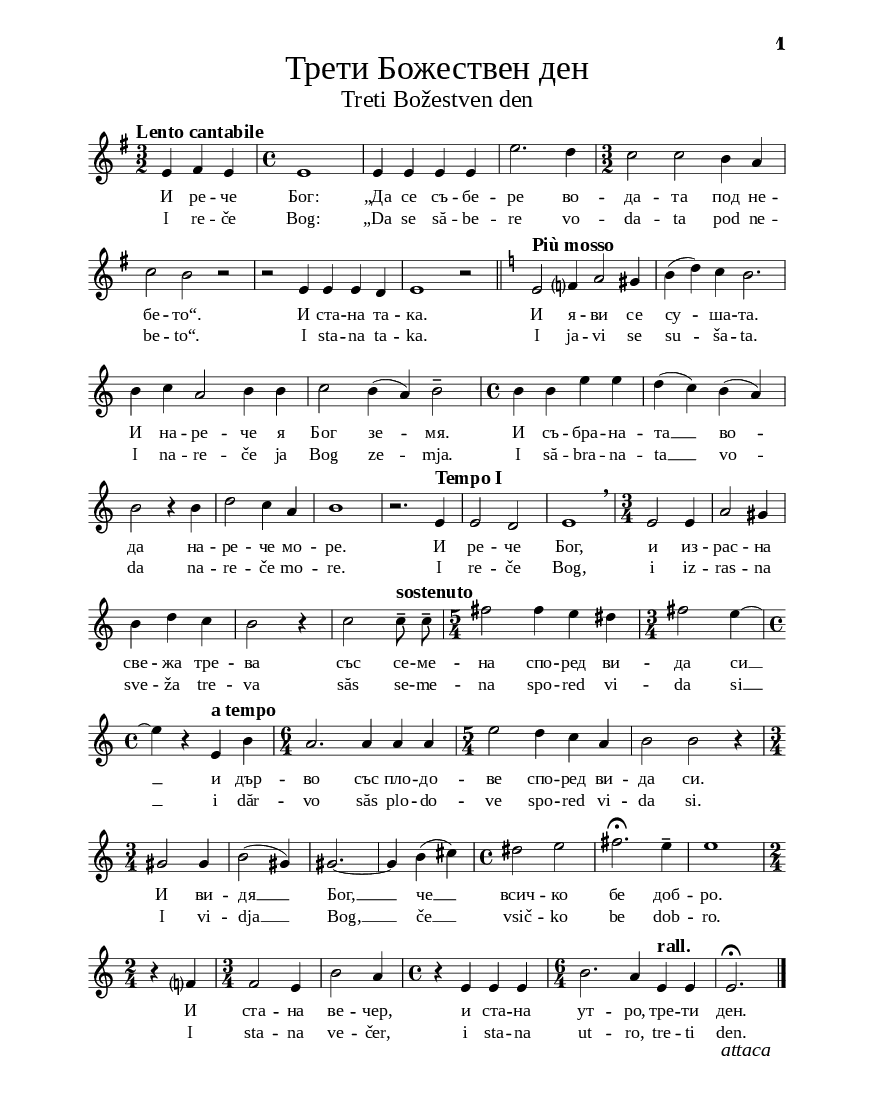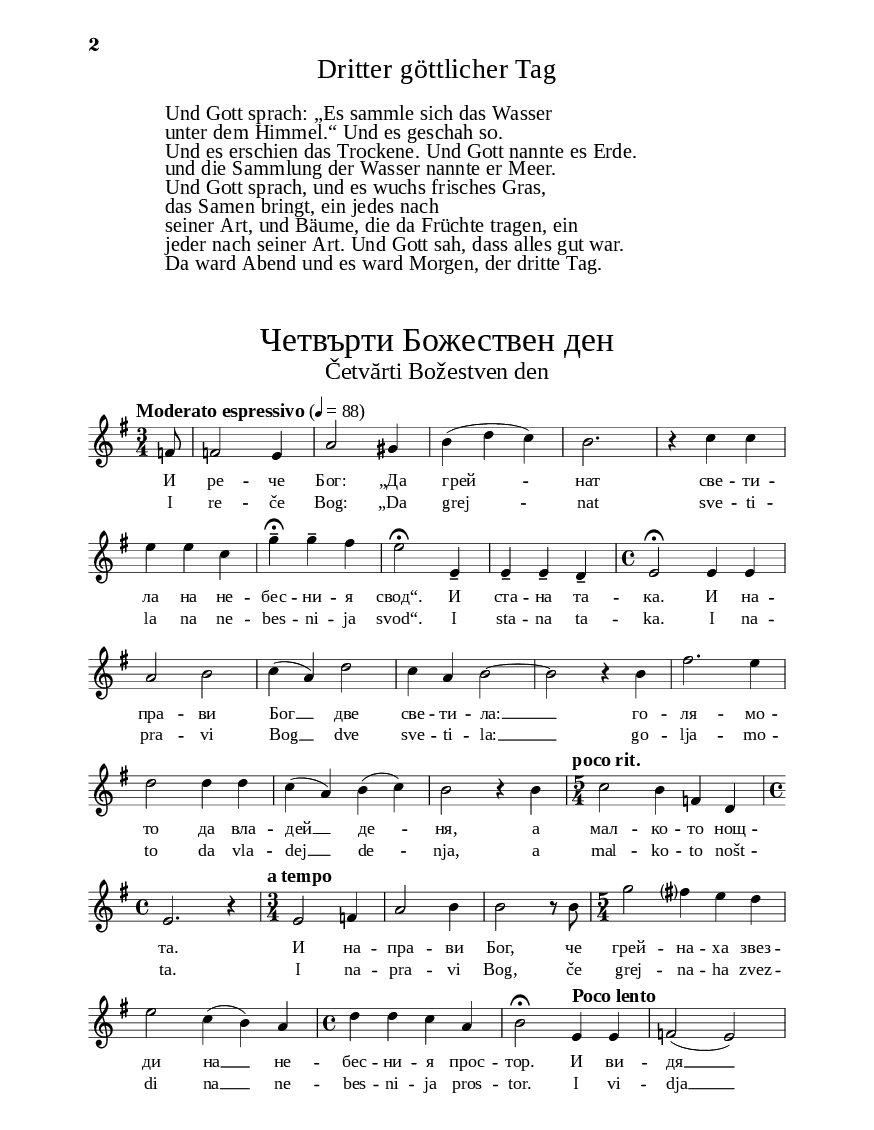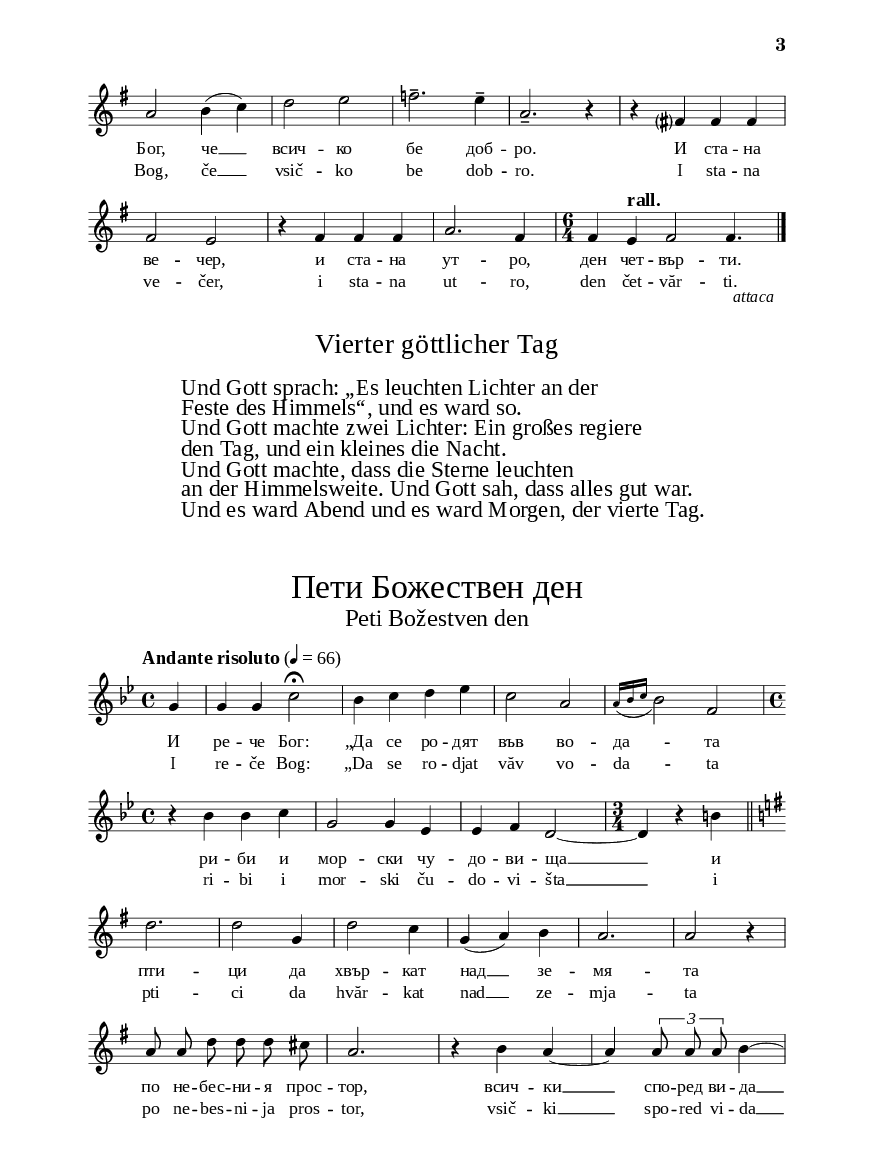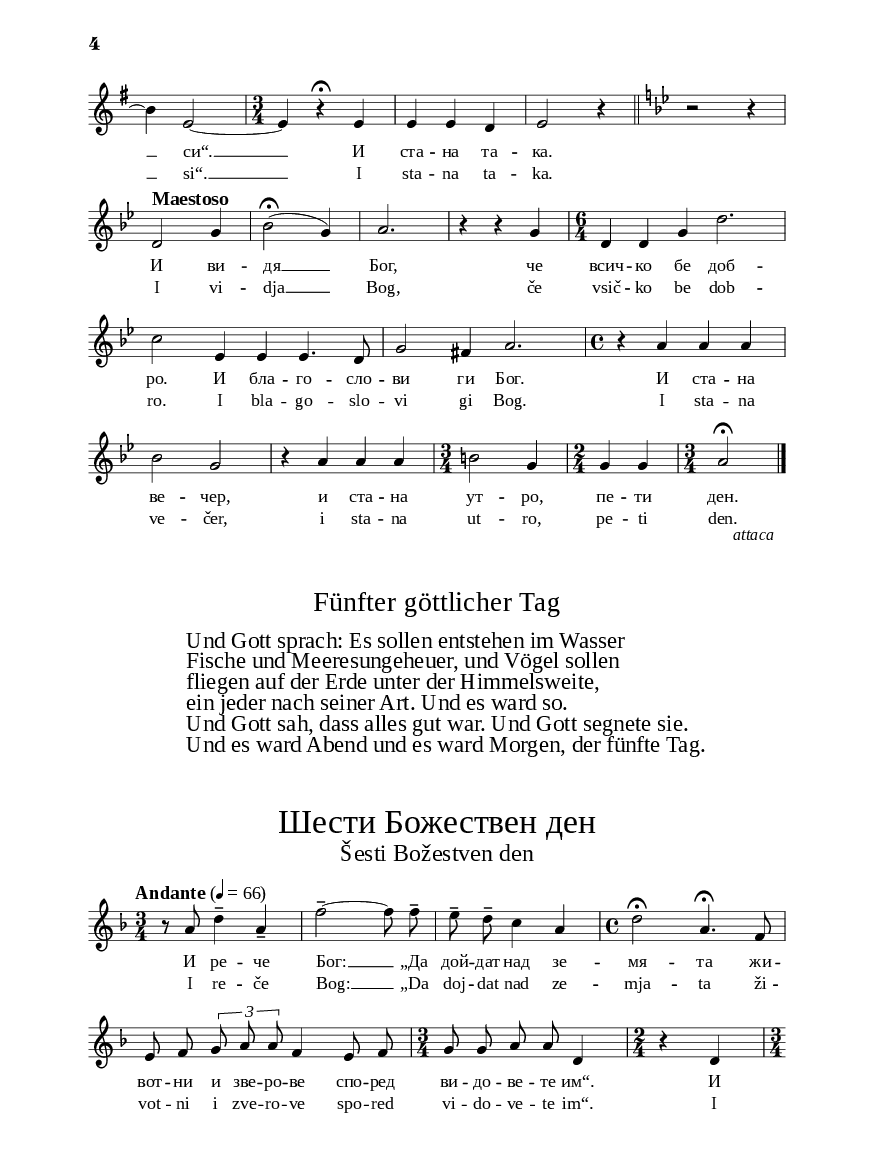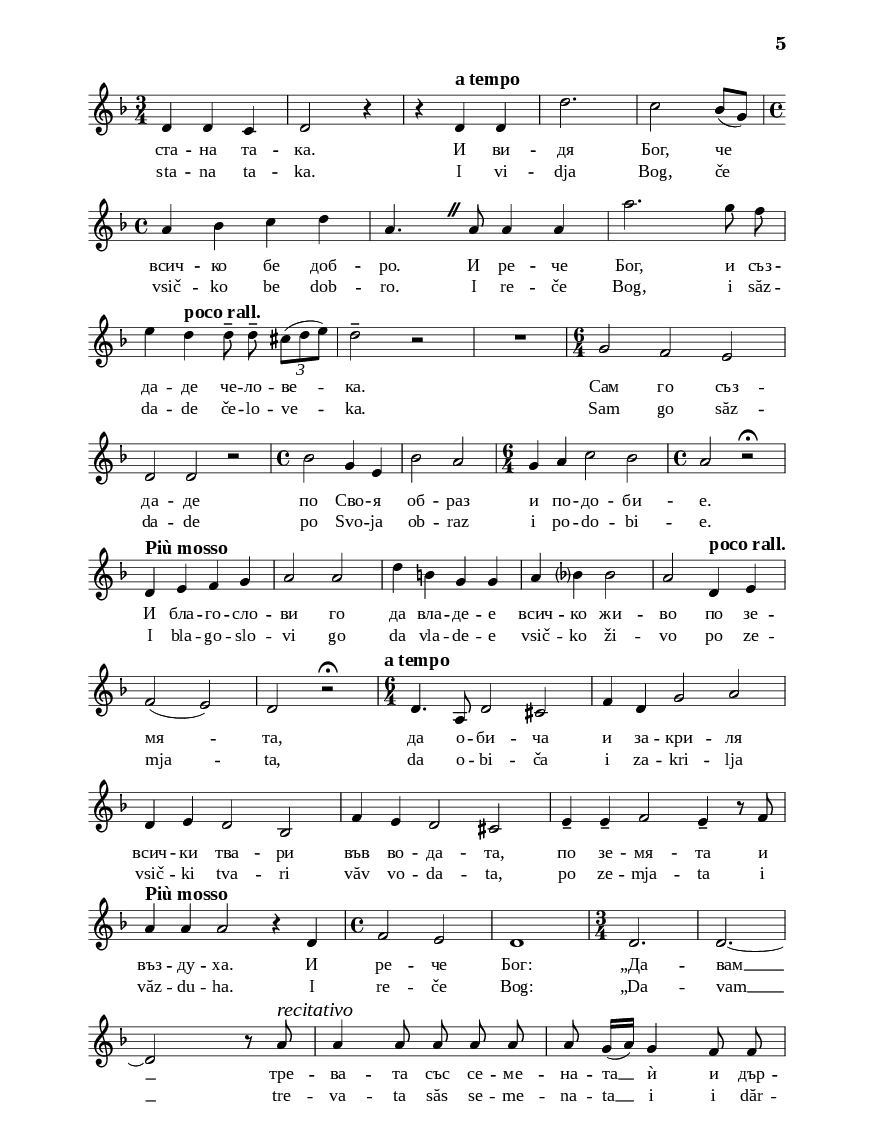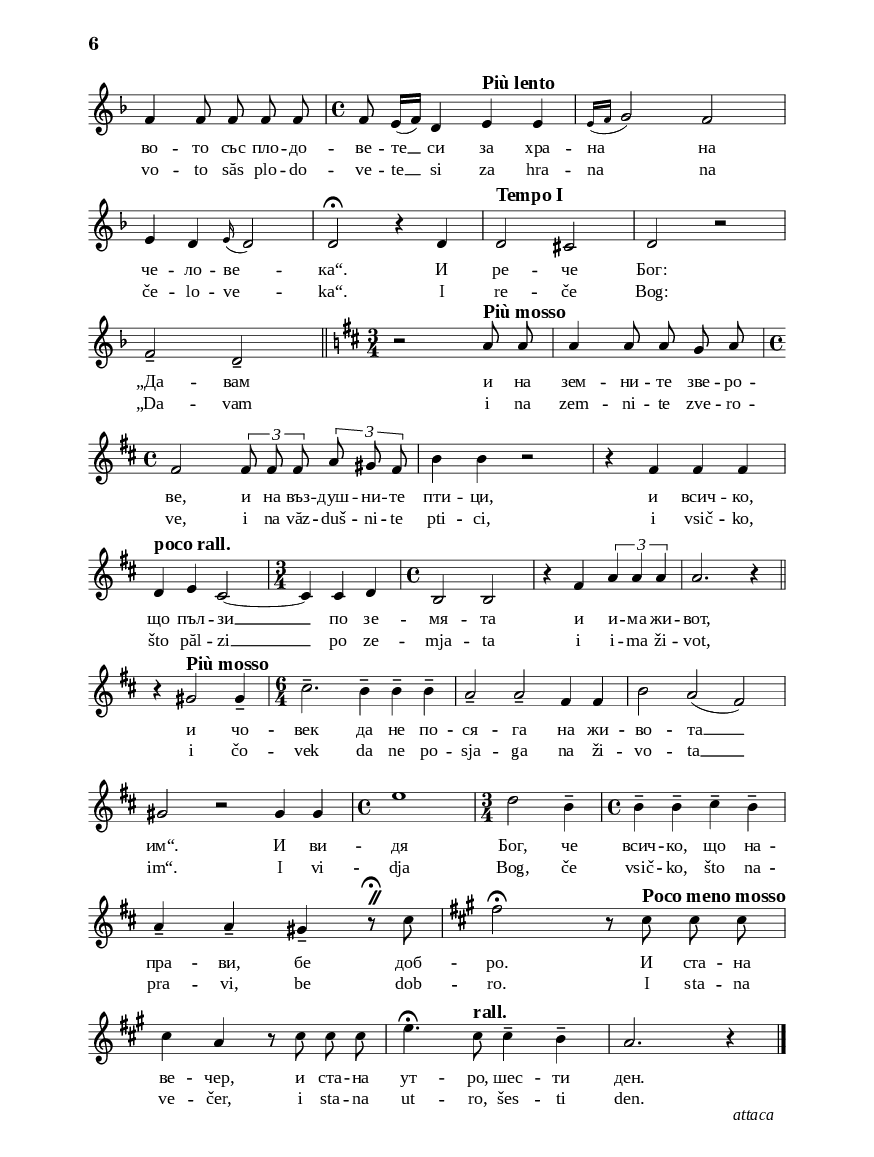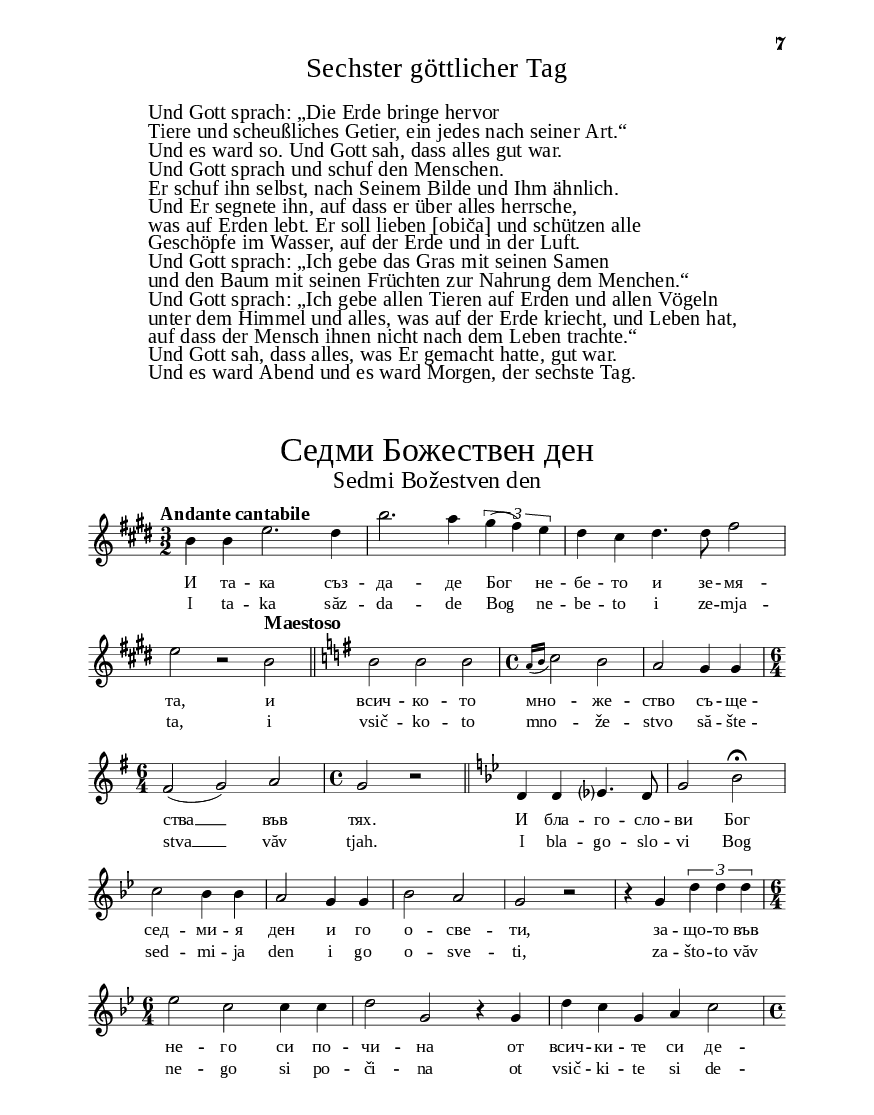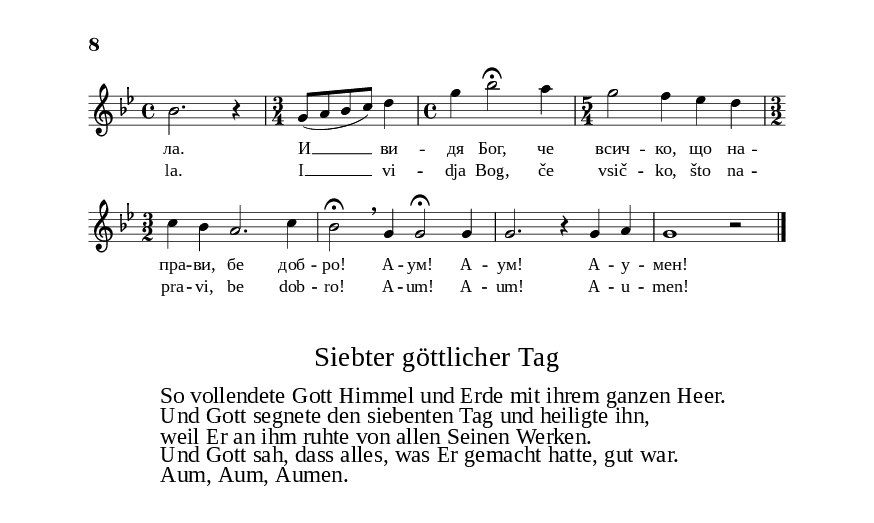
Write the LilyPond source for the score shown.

\version "2.24.4"

% include paper part and global functions
\include "include/globals.ily"

\bookpart {
  \label #'ref193
  \tocItem \markup "     Трети Божествен ден – Treti Božestven den"
  \include "include/bookpart-paper.ily"
  \score {
    \include "include/score-layout.ily"

    \new Voice \absolute {
      \clef treble
      \key e \minor
      \time 3/2
      \tempo "Lento cantabile"
      \autoBeamOff
      \partial 2.
      e'4  fis'4
      e'4 | % 2
      \time 4/4  | % 2
      e'1 | % 3
      e'4  e'4  e'4  e'4 | % 4
      e''2. d''4   | % 5
      \time 3/2   | % 5
      c''2 c''2 b'4  a'4 | \break % 6
      c''2 b'2 r2 | % 7
      r2  e'4  e'4  e'4  d'4 | % 8
      e'1 r2 \bar "||"
      \key a \minor | % 9
      \tempo "Più mosso"e'2 f'?4  a'2
      gis'4 |
      b'4 ( d''4 ) c''4 b'2. \break | % 11
      b'4 c''4  a'2 b'4 b'4
      | % 12
      c''2 b'4 (  a'4 ) b'2 -- | % 13
      \time 4/4  | % 13
      b'4 b'4 e''4 e''4 | % 14
      d''4 ( c''4 ) b'4 (  a'4 )
      \break | % 15
      b'2 r4 b'4 | % 16
      d''2 c''4  a'4 | % 17
      b'1 | % 18
      r2.  \tempo "Tempo I" e'4 | % 19
      e'2  d'2 |
      e'1 \breathe   | % 21
      \time 3/4  | % 21
      e'2  e'4  |  % 22
      a'2  gis'4 | \break % 23
      b'4 d''4 c''4 | % 24
      b'2 r4 | % 25
      c''2 \tempo"sostenuto" c''8 --
      c''8 -- | % 26
      \time 5/4  | % 26
      fis''2 fis''4 e''4 dis''4 |  % 27
      \time 3/4  | % 27
      fis''2 e''4 ~ |\break   % 28
      \time 4/4  | % 28
      e''4 r4  \tempo"a tempo"e'4
      b'4 | % 29
      \time 6/4  | % 29
      a'2.  a'4  a'4  a'4 |
      \time 5/4  |
      e''2 d''4 c''4  a'4  | % 31
      b'2 b'2 r4 | \break % 32
      \time 3/4  | % 32
      gis'2  gis'4 |  % 33
      b'2 (  gis'4 ) | % 34
      gis'2. ~ | % 35
      gis'4 b'4 ( cis''4 ) | % 36
      \time 4/4  | % 36
      dis''2 e''2  | % 37
      fis''2. ^\fermata e''4 -- | % 38
      e''1 | \break % 39
      \time 2/4  | % 39
      r4  f'?4 |
      \time 3/4  |
      f'2  e'4 | % 41
      b'2  a'4 | % 42
      \time 4/4  | % 42
      r4  e'4  e'4  e'4 | % 43
      \time 6/4  | % 43
      b'2.  a'4   % 44
      \tempo"rall."e'4 e'4 | e'2. \fermata
      \bar "|."
    }

    \addlyrics {
      И
      ре -- че Бог: „Да се съ -- бе --
      ре во -- да -- та под не -- бе --
      то“. И ста -- на та -- ка. И я --
      ви се су -- ша -- та. И на --
      ре -- че я Бог зе -- мя. И съ
      -- бра -- на -- та __  во -- да на
      -- ре -- че мо -- ре. И ре -- че
      Бог, и из -- рас -- на све -- жа
      тре -- ва със се -- ме -- на спо --
      ред ви -- да си __  и дър -- во
      със пло -- до -- ве спо -- ред ви --
      да си. И ви -- дя __  Бог, __ че __
      всич -- ко бе доб -- ро. И ста
      -- на ве -- чер, и ста -- на ут --
      ро, тре -- ти ден.}


      \addlyrics {
        I
        re -- če Bog: „Da se să -- be --
        re vo -- da -- ta pod ne -- be --
        to“. I sta -- na ta -- ka. I ja --
        vi se su -- ša -- ta. I na --
        re -- če ja Bog ze -- mja. I să
        -- bra -- na -- ta __  vo -- da na
        -- re -- če mo -- re. I re -- če
        Bog, i iz -- ras -- na sve -- ža
        tre -- va săs se -- me -- na spo --
        red vi -- da si __  i dăr -- vo
        săs plo -- do -- ve spo -- red vi --
        da si. I vi -- dja __  Bog, __ če __
        vsič -- ko be dob -- ro. I sta
        -- na ve -- čer, i sta -- na ut --
        ro, tre -- ti den.}

        \header {
          title = \titleFunc "Трети Божествен ден" "Treti Božestven den"
        }

        \midi{}

      } % score

      \markup \raise #2.8 \override #'(baseline-skip . 2) {
        \column {
          \fill-line \italic \huge { "" "" \concat {"attaca" "   " }}
        }
      }

      % include foreign translation(s) of the song
      \version "2.24.3"

\markup \fill-line { \fontsize #deTitleFontSize "Dritter göttlicher Tag" }
\markup \null
\markup \null
\markup \abs-fontsize #10 {
  \hspace #9
  \override #`(baseline-skip . ,deCoupletBaselineSkip)

  \column {
    \line { " " }


    \line { " "Und Gott sprach: „Es sammle sich das Wasser}
    \line { " "unter dem Himmel.“ Und es geschah so.}
    \line { " "Und es erschien das Trockene. Und Gott nannte es Erde.} 
    \line { " " und die Sammlung der Wasser nannte er Meer.}
    \line { " "Und Gott sprach, und es wuchs frisches Gras,}
    \line { " "das Samen bringt, ein jedes nach}
    \line { " "seiner Art, und Bäume, die da Früchte tragen, ein}
    \line { " "jeder nach seiner Art. Und Gott sah, dass alles gut war.}
    \line { " " Da ward Abend und es ward Morgen, der dritte Tag.}


  }
}




      \markup \vspace #2

      \label #'ref194
      \tocItem \markup "     Четвърти Божествен ден – Četvărti Božestven den"
      \include "include/bookpart-paper.ily"
      \score {
        \include "include/score-layout.ily"

        \new Voice \absolute {
          \clef treble
          \key e \minor
          \time 3/4
          \tempoFunc "Moderato espressivo" 4 "88"
          \autoBeamOff
          \partial 8
          f'8  | % 2
          f'2  e'4 | % 3
          a'2  gis'4 | % 4
          b'4 ( d''4 c''4 ) | % 5
          b'2. | % 6
          r4 c''4 c''4 \break  | % 7
          e''4 e''4 c''4 | % 8
          g''4 ^\fermata -- g''4 -- fis''4
          | % 9
          e''2 ^\fermata  e'4 -- |
          e'4 --  e'4 --  d'4 -- | % 11
          \time 4/4  | % 11
          e'2 ^\fermata  e'4  e'4 \break | % 12
          a'2 b'2 | % 13
          c''4 (  a'4 ) d''2 | % 14
          c''4  a'4 b'2 ~ | % 15
          b'2 r4 b'4 | % 16
          fis''2. e''4 \break  | % 17
          d''2 d''4 d''4 | % 18
          c''4 (  a'4 ) b'4 ( c''4 ) | % 19
          b'2 r4 b'4 |
          \time 5/4  |
          \tempo"poco rit." c''2 b'4
          f'4  d'4 \break | % 21
          \time 4/4  | % 21
          e'2. r4 | % 22
          \time 3/4  | % 22
          \tempo"a tempo"e'2 f'4 | % 23
          a'2 b'4 | % 24
          b'2 r8 b'8 | % 25
          \time 5/4  | % 25
          g''2 fis''?4 e''4 d''4 \break  | % 26
          e''2 c''4 ( b'4 )  a'4 | % 27
          \time 4/4  | % 27
          d''4 d''4 c''4  a'4 | % 28
          b'2 ^\fermata \tempo"Poco lento" e'4
          e'4 | % 29
          f'2 (  e'2 ) \break |
          a'2 b'4 ( c''4 ) | % 31
          d''2 e''2 | % 32
          f''2. -- e''4 --  | % 33
          a'2. -- r4 | % 34
          r4  fis'?4  fis'4  fis'4 \break | % 35
          fis'2  e'2 | % 36
          r4  fis'4  fis'4  fis'4 | % 37
          a'2.  fis'4 | % 38
          \time 6/4  | % 38
          fis'4  \tempo "rall." e'4  fis'2
          fis'4. \bar "|."
        }

        \addlyrics {
          И
          ре -- че Бог: „Да грей --
          нат све -- ти -- ла на не -- бес --
          ни -- я свод“. И ста -- на та --
          ка. И на -- пра -- ви Бог __  две
          све -- ти -- ла: __  го -- ля -- мо --
          то да вла -- дей __  де -- ня,
          а мал -- ко -- то нощ -- та. И на --
          пра -- ви Бог, че грей -- на -- ха
          звез -- ди на __  не -- бес -- ни --
          я прос -- тор. И ви -- дя __  Бог,
          че __  всич -- ко бе доб -- ро. И
          ста -- на ве -- чер, и ста -- на
          ут -- ро, ден чет -- вър -- ти.}
          \addlyrics {
            I
            re -- če Bog: „Da grej --
            nat sve -- ti -- la na ne -- bes --
            ni -- ja svod“. I sta -- na ta --
            ka. I na -- pra -- vi Bog __  dve
            sve -- ti -- la: __  go -- lja -- mo --
            to da vla -- dej __  de -- nja,
            a mal -- ko -- to nošt -- ta. I na --
            pra -- vi Bog, če grej -- na -- ha
            zvez -- di na __  ne -- bes -- ni --
            ja pros -- tor. I vi -- dja __  Bog,
            če __  vsič -- ko be dob -- ro. I
            sta -- na ve -- čer, i sta -- na
            ut -- ro, den čet -- văr -- ti.}

            \header {
              title = \titleFunc "Четвърти Божествен ден" "Četvărti Božestven den"
            }

            \midi{}

          } % score
          \markup \raise #2.8 \override #'(baseline-skip . 2) {
            \column {
              \fill-line \italic { "" "" \concat {"attaca" "   " }}
            }
          }

          \markup \vspace #1

          % include foreign translation(s) of the song
          \version "2.24.4"

\markup \fill-line { \fontsize #deTitleFontSize "Vierter göttlicher Tag" }
\markup \null
\markup \null
\markup \abs-fontsize #11 {
  \fill-line {
  \override #`(baseline-skip . ,deCoupletBaselineSkip)

  \column {
    \line { " " }


 \line { " " Und Gott sprach: „Es leuchten Lichter an der}
 \line { " " Feste des Himmels“, und es ward so.}

 \line { " "  Und Gott machte zwei Lichter: Ein großes regiere}
 \line { " "  den Tag, und ein kleines die Nacht.}

 \line { " " Und Gott machte, dass die Sterne leuchten}
 \line { " " an der Himmelsweite. Und Gott sah, dass alles gut war.}
 
  \line { " " Und es ward Abend und es ward Morgen, der vierte Tag.}
  }
  }
}

          \markup \vspace #2

          \label #'ref195
          \tocItem \markup "     Пети Божествен ден – Peti Božestven den "
          \include "include/bookpart-paper.ily"
          \score {
            \include "include/score-layout.ily"

            \new Voice \absolute {
              \clef treble
              \key g \minor
              \time 4/4
              \tempoFunc "Andante risoluto" 4 "66"
              \autoBeamOff
              \partial 4
              g'4
              | % 146
              g'4 g'4 c''2 ^\fermata | % 147
              bes'4  c''4  d''4  es''4 | % 148
              c''2 a'2 | % 149
              \acciaccatura {  a'16 [ bes' c''] } bes'2 f'2 | \break
              \time 4/4
              r4  bes'4  bes'4  c''4 | % 151
              g'2 g'4 es'4 | % 152
              es'4 f'4 d'2 ~ | % 153
              \time 3/4  | % 153
              d'4 r4  b'4 \bar "||"
              \break | % 154
              \key g \major | % 154
              d''2. | % 155
              d''2 g'4 | % 156
              d''2  c''4 | % 157
              g'4 ( a'4 )  b'4 | % 158
              a'2. | % 159
              a'2 r4 \break |
              a'8 a'8  d''8  d''8  d''8
              cis''8 | % 161
              a'2. | % 162
              r4  b'4 a'4 ~ | % 163
              a'4 %\once \omit TupletBracket
              \times 2/3  {
                a'8 a'8 a'8
              }
              b'4 ~ \break | % 164
              b'4 e'2 ~  | % 165
              \time 3/4 e'4 r4 ^\fermata e'4 | % 166
              e'4 e'4 d'4 | % 167
              e'2 r4 \bar "||"
              \key bes \major | % 168
              r2 r4 | \break % 169
              \tempo "Maestoso" d'2 g'4 |

              bes'2 ( ^\fermata g'4 ) | % 171
              a'2. | % 172
              r4 r4 g'4 | % 173
              \time 6/4  | % 173
              d'4 d'4 g'4  d''2. \break | % 174
              c''2 es'4 es'4 es'4. d'8 | % 175
              g'2 fis'4 a'2. | % 176
              \time 4/4  | % 176
              r4 a'4 a'4 a'4 | \break % 177
              bes'2 g'2 | % 178
              r4 a'4 a'4 a'4 | % 179
              \time 3/4  | % 179
              b'2 g'4 |
              \time 2/4  |
              g'4 g'4 | % 181
              \time 3/4 | % 181
              a'2 \fermata \bar "|."
            }

            \addlyrics {
              И ре -- че Бог:
              „Да се ро -- дят във во --
              да -- та ри -- би и мор -- ски
              чу -- до -- ви -- ща __  и пти -- ци
              да хвър -- кат над __  зе -- мя --
              та по не -- бес -- ни -- я прос --
              тор, всич -- ки __  спо -- ред ви --
              да __ си“. __  И ста -- на та --
              ка. И ви -- дя __  Бог, че всич --
              ко бе доб -- ро. И бла -- го --
              сло -- ви ги Бог. И ста -- на ве
              -- чер, и ста -- на ут -- ро, пе --
              ти ден.}
              \addlyrics {
                I re -- če Bog:
                „Da se ro -- djat văv vo --
                da -- ta ri -- bi i mor -- ski
                ču -- do -- vi -- šta __  i pti -- ci
                da hvăr -- kat nad __  ze -- mja --
                ta po ne -- bes -- ni -- ja pros --
                tor, vsič -- ki __  spo -- red vi --
                da __ si“. __  I sta -- na ta --
                ka. I vi -- dja __  Bog, če vsič --
                ko be dob -- ro. I bla -- go --
                slo -- vi gi Bog. I sta -- na ve
                -- čer, i sta -- na ut -- ro, pe --
                ti den.}


                \header {
                  title = \titleFunc "Пети Божествен ден" "Peti Božestven den"
                }

                \midi{}

              } % score

              \markup \raise #2.8 \override #'(baseline-skip . 2) {
                \column {
                  \fill-line \italic { "" "" \concat {"attaca" "   " }}
                }
              }
\markup \vspace #2
              % include foreign translation(s) of the song
              \version "2.24.4"

\markup \fill-line { \fontsize #deTitleFontSize "Fünfter göttlicher Tag" }
\markup \null
\markup \null
\markup \abs-fontsize #11 \override #`(baseline-skip . ,bgCoupletBaselineSkip) {
  \fill-line {
    \hspace #0.1
    \column {
      \line {
        \bold "  "
        \column {
         "Und Gott sprach: Es sollen entstehen im Wasser"
         "Fische und Meeresungeheuer, und Vögel sollen"
         "fliegen auf der Erde unter der Himmelsweite,"
         "ein jeder nach seiner Art. Und es ward so. "
         "Und Gott sah, dass alles gut war. Und Gott segnete sie."
         "Und es ward Abend und es ward Morgen, der fünfte Tag."
        }
      }
      
    }\hspace #0.1
  }
}


              \markup \vspace #2

              \label #'ref195
              \tocItem \markup "     Шести Божествен ден – Šesti Božestven den "

              \include "include/bookpart-paper.ily"
              \score {
                \include "include/score-layout.ily"

                \new Voice \absolute {
                  \clef treble
                  \key d \minor
                  \time 3/4
                  \tempoFunc "Andante" 4 "66"
                  \autoBeamOff
                  r8 a'8  d''4 -- a'4 --
                  | % 183
                  f''2 ~ --  f''8  f''8 -- | % 184
                  e''8 --  d''8 --  c''4 a'4 | % 185
                  \time 4/4  | % 185
                  d''2 ^\fermata a'4. ^\fermata f'8 \break | % 186
                  e'8 f'8
                  \times 2/3  {
                    g'8  a'8 a'8
                  }
                  f'4 e'8 f'8 | % 187
                  \time 3/4  | % 187
                  g'8 g'8 a'8 a'8 d'4 | % 188
                  \time 2/4  | % 188
                  r4 d'4  \break | % 189
                  \time 3/4  | % 189
                  d'4 d'4 c'4 |
                  d'2 r4 | % 191
                  r4 \tempo "a tempo" d'4  d'4 | % 192
                  d''2. | % 193
                  c''2 bes'8 ( [ g'8 ) ] \break | % 194
                  \time 4/4  | % 194
                  a'4  bes'4  c''4  d''4  | % 195
                  a'4.\caesura a'8 a'4 a'4 | % 196
                  a''2.  g''8 f''8 \break | % 197
                  e''4 \tempo "poco rall." d''4
                  d''8 --  d''8 -- \once \omit TupletBracket
                  \times 2/3  {
                    cis''8 ( [  d''8  e''8 ) ]
                  } |
                  d''2  -- r2 | % 199
                  R1 |
                  \time 6/4  |
                  g'2 f'2 e'2 \break | % 201
                  d'2 d'2 r2  | % 202
                  \time 4/4  | % 202
                  bes'2 g'4 e'4 | % 203
                  bes'2 a'2 | % 204
                  \time 6/4  | % 204
                  g'4 a'4  c''2  bes'2 | % 205
                  \time 4/4  | % 205
                  a'2 r2 ^\fermata \break | % 206
                  \tempo"Più mosso" d'4 e'4 f'4
                  g'4 | % 207
                  a'2 a'2 | % 208
                  d''4  b'4 g'4 g'4 | % 209
                  a'4  bes'?4  bes'2 |
                  a'2 \tempo"poco rall." d'4 e'4 \break  | % 211
                  f'2 ( e'2 ) | % 212
                  d'2 r2 ^\fermata | % 213
                  \time 6/4  | % 213
                  \tempo "a tempo" d'4. a8 d'2
                  cis'2 | % 214
                  f'4 d'4 g'2 a'2 \break | % 215
                  d'4 e'4 d'2 bes2 | % 216
                  f'4 e'4 d'2 cis'2 | % 217
                  e'4 -- e'4 -- f'2 e'4 -- r8
                  f'8 \break | % 218
                  \tempo "Più mosso" a'4 a'4 a'2 r4
                  d'4 | % 219
                  \time 4/4  | % 219
                  f'2 e'2 |
                  d'1  | % 221
                  \time 3/4  | % 221
                  d'2. | % 222
                  d'2. ~ \break | % 223
                  d'2 r8  a'8^\markup{\huge \italic { recitativo } } | % 224
                  a'4 a'8 a'8 a'8 a'8 | % 225
                  a'8 g'16 ( [ a'16 ) ] g'4 f'8
                  f'8 \break | % 226
                  f'4 f'8 f'8 f'8 f'8  | % 227
                  \time 4/4  | % 227
                  f'8 e'16 ( [ f'16 ) ] d'4 \tempo"Più lento" e'4  e'4 |
                  \grace { e'16 [ ( f' ]  } g'2 ) f'2 | \break
                  e'4 d' \grace {
                    e'16 (
                  } d'2 ) |
                  d'2 \fermata r4 d'4 |
                  \tempo"Tempo I" d'2 cis'2 | % 232
                  d'2 r2 | \break % 233
                  f'2 -- d'2 -- |  \bar "||"  % 234
                  \time 3/4  | % 234
                  \key d \major r2 \tempo"Più mosso" a'8 a'8  | % 235
                  a'4 a'8 a'8 g'8 a'8  | % 236
                  \time 4/4  | \break  % 236
                  fis'2
                  \times 2/3  {
                    fis'8  fis'8 fis'8
                  }
                  \times 2/3  {
                    a'8  gis'8 fis'8
                  }
                  |  % 237
                  b'4  b'4 r2  | % 238
                  r4 fis'4 fis'4 fis'4  | \break % 239
                  \tempo "poco rall." d'4 e'4 cis'2~ |
                  \time 3/4  |
                  cis'4 cis'4 d'4 |  % 241
                  \time 4/4  | % 241
                  b2 b2 |  % 242
                  r4 fis'4 \times 2/3 {
                    a'4 a'4 a'4
                  }
                  | % 243
                  a'2. r4 | \bar "||" \break % 244
                  r4 \tempo "Più mosso" gis'2 gis'4 -- |  % 245
                  \time 6/4  | % 245
                  cis''2. --  b'4 --  b'4 --  b'4
                  -- |  % 246
                  a'2 -- a'2 -- fis'4 fis'4
                  | % 247
                  b'2 a'2 ( fis'2 )  |  \break % 248
                  gis'2 r2 gis'4 gis'4 | % 249
                  \time 4/4  | % 249
                  e''1 |
                  \time 3/4  |
                  d''2  b'4 -- | % 251
                  \time 4/4  | % 251
                  b'4 --  b'4 --  cis''4 --  b'4
                  -- | \break  % 252
                  a'4 -- a'4 -- gis'4 -- r8
                  ^\markup {
                    \musicglyph #"scripts.caesura.straight"
                  }
                  ^\fermata
                  cis''8  |  % 253
                  \key a \major
                  fis''2 ^\fermata r8  \tempo"Poco meno mosso" cis''8
                  cis''8  cis''8 | \break % 254
                  cis''4 a'4 r8  cis''8  cis''8
                  cis''8 | % 255
                  e''4. ^\fermata  \tempo"rall." cis''8
                  cis''4 --  b'4 -- | % 256
                  a'2. r4 \bar "|."
                }
                \addlyrics {
                  И ре -- че Бог: __  „Да
                  дой -- дат над зе -- мя -- та жи --
                  вот -- ни и зве -- ро -- ве спо --
                  ред ви -- до -- ве -- те им“. И
                  ста -- на та -- ка. И ви -- дя Бог,
                  че  всич -- ко бе доб -- ро. И
                  ре -- че Бог, и съз -- да -- де че
                  -- ло -- ве --  ка. Сам го съз
                  -- да -- де по Сво -- я об -- раз и
                  по -- до -- би -- е. И бла -- го --
                  сло -- ви го да вла -- де -- е
                  всич -- ко жи -- во по зе -- мя
                  -- та, да о -- би -- ча и за --
                  кри -- ля всич -- ки тва -- ри във
                  во -- да -- та, по зе -- мя -- та и
                  въз -- ду -- ха. И ре -- че Бог:
                  „Да -- вам  __ тре -- ва -- та
                  със се -- ме -- на -- та __  ѝ и
                  дър -- во -- то със пло -- до -- ве
                  -- те __  си за хра --
                  на на че -- ло --  ве -- ка“. И ре --
                  че Бог: „Да -- вам и на зем --
                  ни -- те зве -- ро -- ве, и на въз
                  -- душ -- ни -- те пти -- ци, и всич
                  -- ко, що пъл -- зи __ по зе -- мя
                  -- та и и -- ма жи -- вот, и чо --
                  век да не по -- ся -- га на жи --
                  во -- та __ им“. И ви -- дя Бог,
                  че всич -- ко, що на -- пра -- ви,
                  бе доб -- ро. И ста -- на ве --
                  чер, и ста -- на ут -- ро, шес --
                  ти ден.
                }

                \addlyrics {
                  I re -- če Bog: __  „Da
                  doj -- dat nad ze -- mja -- ta ži --
                  vot -- ni i zve -- ro -- ve spo --
                  red vi -- do -- ve -- te im“. I
                  sta -- na ta -- ka. I vi -- dja Bog,
                  če  vsič -- ko be dob -- ro. I
                  re -- če Bog, i săz -- da -- de če
                  -- lo -- ve --  ka. Sam go săz
                  -- da -- de po Svo -- ja ob -- raz i
                  po -- do -- bi -- e. I bla -- go --
                  slo -- vi go da vla -- de -- e
                  vsič -- ko ži -- vo po ze -- mja
                  -- ta, da o -- bi -- ča i za --
                  kri -- lja vsič -- ki tva -- ri văv
                  vo -- da -- ta, po ze -- mja -- ta i
                  văz -- du -- ha. I re -- če Bog:
                  „Da -- vam  __ tre -- va -- ta
                  săs se -- me -- na -- ta __  i i
                  dăr -- vo -- to săs plo -- do -- ve
                  -- te __  si za hra --
                  na na če -- lo --  ve -- ka“. I re --
                  če Bog: „Da -- vam i na zem --
                  ni -- te zve -- ro -- ve, i na văz
                  -- duš -- ni -- te pti -- ci, i vsič
                  -- ko, što păl -- zi __ po ze -- mja
                  -- ta i i -- ma ži -- vot, i čo --
                  vek da ne po -- sja -- ga na ži --
                  vo -- ta __ im“. I vi -- dja Bog,
                  če vsič -- ko, što na -- pra -- vi,
                  be dob -- ro. I sta -- na ve --
                  čer, i sta -- na ut -- ro, šes --
                  ti den.
                }


                \header {
                  title = \titleFunc "Шести Божествен ден" "Šesti Božestven den"
                }

                \midi{}

              } % score

             \markup \raise #2.8 \override #'(baseline-skip . 2) {
                \column {
                  \fill-line \italic { "" "" \concat {"attaca" "   " }}
                }
              }
              \pageBreak
              % include foreign translation(s) of the song
              \version "2.24.4"

\markup \fill-line { \fontsize #deTitleFontSize "Sechster göttlicher Tag" }
\markup \null
\markup \null
\markup \abs-fontsize #10 {
  \fill-line {
  \override #`(baseline-skip . ,deCoupletBaselineSkip)

  \column {
    \line { " " }


\line { " "Und Gott sprach: „Die Erde bringe hervor }

\line { " " Tiere und scheußliches Getier, ein jedes nach seiner Art.“ }

\line { " " Und es ward so. Und Gott sah, dass alles gut war. }

\line { " " Und Gott sprach und schuf den Menschen. }

\line { " "Er schuf ihn selbst, nach Seinem Bilde und Ihm ähnlich. }

\line { " "Und Er segnete ihn, auf dass er über alles herrsche, }

\line { " "was auf Erden lebt. Er soll lieben [običa] und schützen alle }

\line { " "Geschöpfe im Wasser, auf der Erde und in der Luft. }

\line { " " Und Gott sprach: „Ich gebe das Gras mit seinen Samen}

\line { " " und den Baum mit seinen Früchten zur Nahrung dem Menchen.“ }

\line { " "Und Gott sprach: „Ich gebe allen Tieren auf Erden und allen Vögeln}

\line { " " unter dem Himmel und alles, was auf der Erde kriecht, und Leben hat,}

\line { " "  auf dass der Mensch ihnen nicht nach dem Leben trachte.“ }

\line { " " Und Gott sah, dass alles, was Er gemacht hatte, gut war.  }

\line { " " Und es ward Abend und es ward Morgen, der sechste Tag.}
  }
  }
}

              \markup \vspace #2
              \label #'ref199
              \tocItem \markup "     Седми Божествен ден – Sedmi Božestven den "
              \include "include/bookpart-paper.ily"
              \score {
                \include "include/score-layout.ily"

                \new Voice \absolute {
                  \clef treble
                  \key e \major
                  \time 3/2
                  \tempo "Andante cantabile"
                  \autoBeamOff
                  b'4  b'4 e''2.  dis''4 | % 258
                  b''2.  a''4 \tupletUp  \times 2/3 {
                    \once \override Slur.positions = #'(1 . 1) gis''4 (  fis''4 )  e''4
                  }
                  | % 259
                  dis''4  cis''4  dis''4.  dis''8
                  fis''2 \break |
                  e''2 r2   \tempo "Maestoso" b'2  \bar
                  "||"
                  \key g \major | % 261
                  b'2  b'2  b'2 | % 262
                  \time 4/4  |

                  \grace { a'16 ([b'16] } c''2) b'2 | a'2 g'4 g'4 | \break

                  \time 6/4  | % 264
                  fis'2 ( g'2 ) a'2 | % 265
                  \time 4/4  | % 265
                  g'2 r2 \bar "||"
                  \key g \minor | % 266
                  d'4 d'4 es'?4. d'8 | % 267
                  g'2  bes'2 ^\fermata \break | % 268
                  c''2  bes'4  bes'4 | % 269
                  a'2 g'4 g'4 |
                  bes'2 a'2 | % 271
                  g'2 r2 | % 272
                  r4 g'4 \times 2/3 {
                    d''4  d''4  d''4
                  }
                  \break | % 273
                  \time 6/4  | % 273
                  es''2  c''2  c''4  c''4 | % 274
                  d''2 g'2 r4 g'4 | % 275
                  d''4  c''4 g'4 a'4  c''2
                  \break | % 276
                  \time 4/4  | % 276
                  bes'2. r4 | % 277
                  \time 3/4  | % 277
                  g'8 ( [ a'8 bes'8 c''8  ])
                  d''4 | % 278
                  \time 4/4  | % 278
                  g''4  bes''2 ^\fermata  a''4  | % 279
                  \time 5/4  | % 279
                  g''2  f''4  es''4  d''4 | \break
                  \time 3/2  |
                  c''4  bes'4 a'2.  c''4 | % 281
                  bes'2 ^\fermata \breathe g'4 g'2 ^\fermata
                  g'4 | % 282
                  g'2. r4 g'4 a'4 | % 283
                  g'1 r2 \bar "|."
                }
                \addlyrics {
                  И та -- ка съз -- да -- де
                  Бог не -- бе -- то и зе -- мя --
                  та, и всич -- ко -- то
                  мно -- же -- ство съ -- ще -- ства __  във
                  тях. И бла -- го -- сло -- ви Бог
                  сед -- ми -- я ден и го о -- све --
                  ти, за -- що -- то във не -- го си
                  по -- чи -- на от всич -- ки -- те
                  си де -- ла. И __    ви -- дя
                  Бог, че всич -- ко, що на -- пра --
                  ви, бе доб -- ро! А -- ум! А -- ум!
                  А -- у -- мен!}
                  \addlyrics {
                    I ta -- ka săz -- da -- de
                    Bog ne -- be -- to i ze -- mja --
                    ta, i vsič -- ko -- to
                    mno -- že -- stvo să -- šte -- stva __  văv
                    tjah. I bla -- go -- slo -- vi Bog
                    sed -- mi -- ja den i go o -- sve --
                    ti, za -- što -- to văv ne -- go si
                    po -- či -- na ot vsič -- ki -- te
                    si de -- la. I __    vi -- dja
                    Bog, če vsič -- ko, što na -- pra --
                    vi, be dob -- ro! A -- um! A -- um!
                    A -- u -- men!}


                    \header {
                      title = \titleFunc "Седми Божествен ден" "Sedmi Božestven den"
                    }

                    \midi{}

                  } % score

                  \markup \vspace #2
                  % include foreign translation(s) of the song
                  \version "2.24.4"

\markup \fill-line { \fontsize #deTitleFontSize "Siebter göttlicher Tag" }
\markup \null
\markup \null
\markup \abs-fontsize #11 {
\fill-line {
  \override #`(baseline-skip . ,deCoupletBaselineSkip)

  \column {
    


    \line { " " So vollendete Gott Himmel und Erde mit ihrem ganzen Heer.}

    \line { " " Und Gott segnete den siebenten Tag und heiligte ihn,}

    \line { " "weil Er an ihm ruhte von allen Seinen Werken.}

    \line { " "Und Gott sah, dass alles, was Er gemacht hatte, gut war.}

    \line { " "Aum, Aum, Aumen.}
  }

  }
}

                } % bookpart

                % Più mosso
                %
